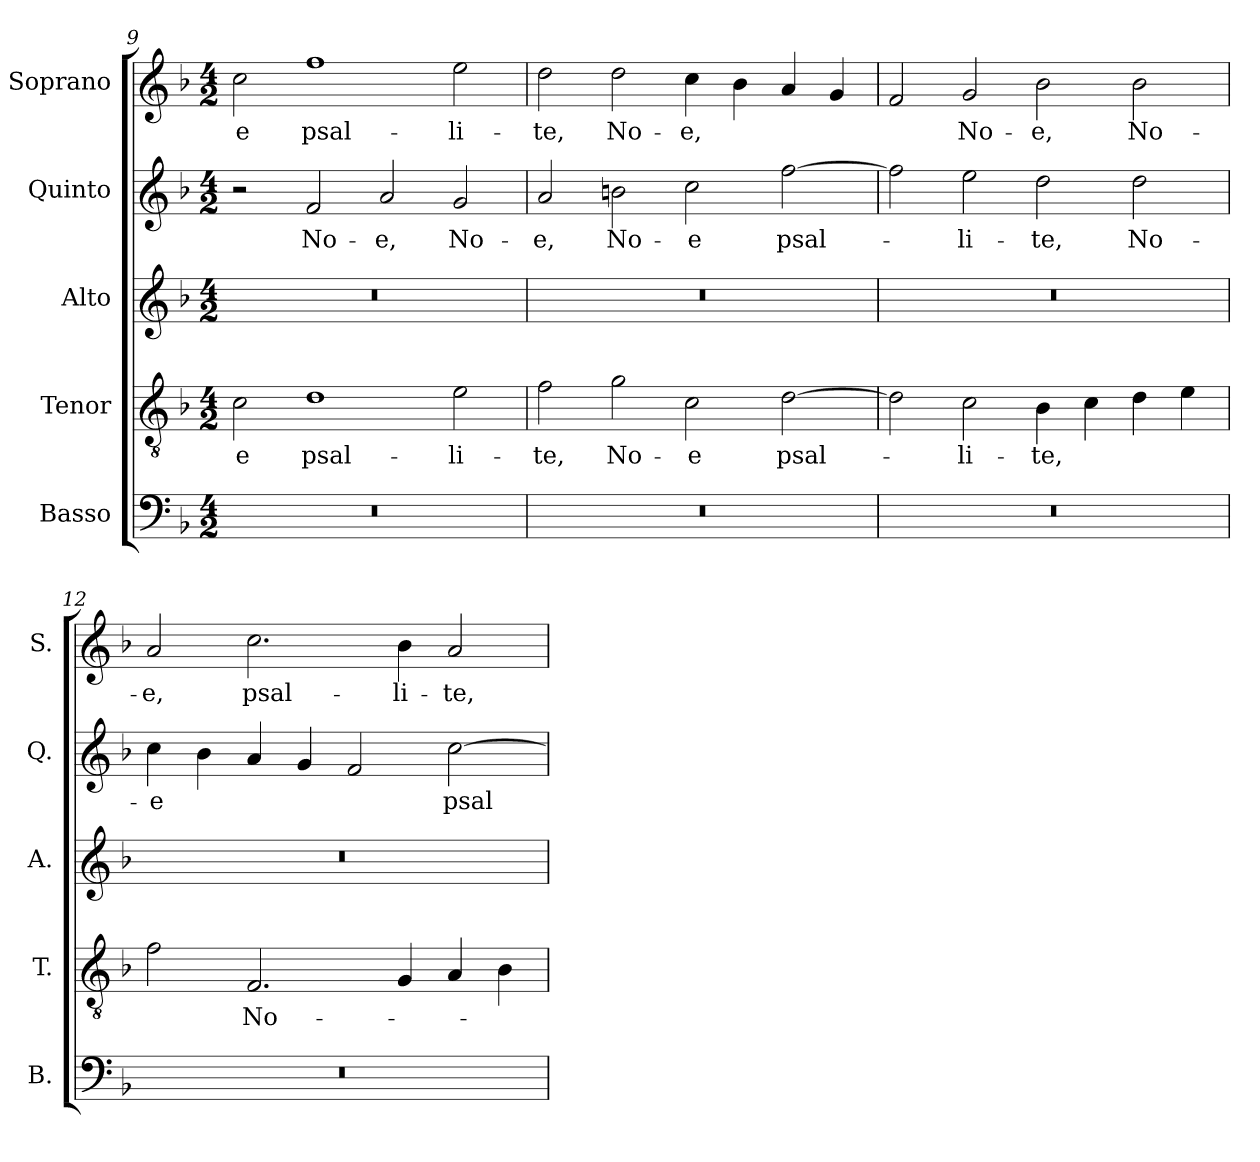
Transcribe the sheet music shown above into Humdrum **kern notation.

**kern	**kern	**text	**kern	**kern	**text	**kern	**text
*part5	*part4	*part4	*part3	*part2	*part2	*part1	*part1
*staff5	*staff4	*staff4	*staff3	*staff2	*staff2	*staff1	*staff1
*I"Basso	*I"Tenor	*	*I"Alto	*I"Quinto	*	*I"Soprano	*
*I'B.	*I'T.	*	*I'A.	*I'Q.	*	*I'S.	*
*clefF4	*clefGv2	*	*clefG2	*clefG2	*	*clefG2	*
*	*ITrd7c12	*	*	*	*	*	*
*k[b-]	*k[b-]	*	*k[b-]	*k[b-]	*	*k[b-]	*
*F:	*F:	*	*F:	*F:	*	*F:	*
*M4/2	*M4/2	*	*M4/2	*M4/2	*	*M4/2	*
=9	=9	=9	=9	=9	=9	=9	=9
!LO:N:vis=1	!	!	!	!	!	!	!
!	!	!LO:LY:b:color=#000000	!LO:N:vis=1	!	!	!	!
!	!	!	!	!	!	!	!LO:LY:b:color=#000000
0r	2Ci\	-e	0r	2r	.	2cci\	-e
!	!	!LO:LY:b:color=#000000	!	!	!	!	!
!	!	!	!	!	!LO:LY:b:color=#000000	!	!
!	!	!	!	!	!	!	!LO:LY:b:color=#000000
.	1Di	psal-	.	2fi/	No-	1ffi	psal-
!	!	!	!	!	!LO:LY:b:color=#000000	!	!
.	.	.	.	2ai/	-e,	.	.
!	!	!LO:LY:b:color=#000000	!	!	!	!	!
!	!	!	!	!	!LO:LY:b:color=#000000	!	!
!	!	!	!	!	!	!	!LO:LY:b:color=#000000
.	2Ei\	-li-	.	2gi/	No-	2eei\	-li-
=10	=10	=10	=10	=10	=10	=10	=10
!LO:N:vis=1	!	!	!	!	!	!	!
!	!	!LO:LY:b:color=#000000	!LO:N:vis=1	!	!	!	!
!	!	!	!	!	!LO:LY:b:color=#000000	!	!
!	!	!	!	!	!	!	!LO:LY:b:color=#000000
0r	2Fi\	-te,	0r	2ai/	-e,	2ddi\	-te,
!	!	!LO:LY:b:color=#000000	!	!	!	!	!
!	!	!	!	!	!LO:LY:b:color=#000000	!	!
!	!	!	!	!	!	!	!LO:LY:b:color=#000000
.	2Gi\	No-	.	2bni\	No-	2ddi\	No-
!	!	!LO:LY:b:color=#000000	!	!	!	!	!
!	!	!	!	!	!LO:LY:b:color=#000000	!	!
!	!	!	!	!	!	!	!LO:LY:b:color=#000000
.	2Ci\	-e	.	2cci\	-e	4cci\	-e,
.	.	.	.	.	.	4b-i\	.
!	!	!LO:LY:b:color=#000000	!	!	!	!	!
!	!	!	!	!	!LO:LY:b:color=#000000	!	!
.	[2Di\	psal-	.	[2ffi\	psal-	4ai/	.
.	.	.	.	.	.	4gi/	.
=11	=11	=11	=11	=11	=11	=11	=11
!LO:N:vis=1	!	!	!LO:N:vis=1	!	!	!	!
0r	2Di\]	.	0r	2ffi\]	.	2fi/	.
!	!	!LO:LY:b:color=#000000	!	!	!	!	!
!	!	!	!	!	!LO:LY:b:color=#000000	!	!
!	!	!	!	!	!	!	!LO:LY:b:color=#000000
.	2Ci\	-li-	.	2eei\	-li-	2gi/	No-
!	!	!LO:LY:b:color=#000000	!	!	!	!	!
!	!	!	!	!	!LO:LY:b:color=#000000	!	!
!	!	!	!	!	!	!	!LO:LY:b:color=#000000
.	4BB-i\	-te,	.	2ddi\	-te,	2b-i\	-e,
.	4Ci\	.	.	.	.	.	.
!	!	!	!	!	!LO:LY:b:color=#000000	!	!
!	!	!	!	!	!	!	!LO:LY:b:color=#000000
.	4Di\	.	.	2ddi\	No-	2b-i\	No-
.	4Ei\	.	.	.	.	.	.
!!LO:LB:g=z
=12	=12	=12	=12	=12	=12	=12	=12
!LO:N:vis=1	!	!	!LO:N:vis=1	!	!	!	!
!	!	!	!	!	!LO:LY:b:color=#000000	!	!
!	!	!	!	!	!	!	!LO:LY:b:color=#000000
0r	2Fi\	.	0r	4cci\	-e	2ai/	-e,
.	.	.	.	4b-i\	.	.	.
!	!	!LO:LY:b:color=#000000	!	!	!	!	!
!	!	!	!	!	!	!	!LO:LY:b:color=#000000
.	2.FFi/	No-	.	4ai/	.	2.cci\	psal-
.	.	.	.	4gi/	.	.	.
.	.	.	.	2fi/	.	.	.
!	!	!	!	!	!	!	!LO:LY:b:color=#000000
.	4GGi/	.	.	.	.	4b-i\	-li-
!	!	!	!	!	!LO:LY:b:color=#000000	!	!
!	!	!	!	!	!	!	!LO:LY:b:color=#000000
.	4AAi/	.	.	[2cci\	psal-	2ai/	-te,
.	4BB-i\	.	.	.	.	.	.
=	=	=	=	=	=	=	=
*-	*-	*-	*-	*-	*-	*-	*-
